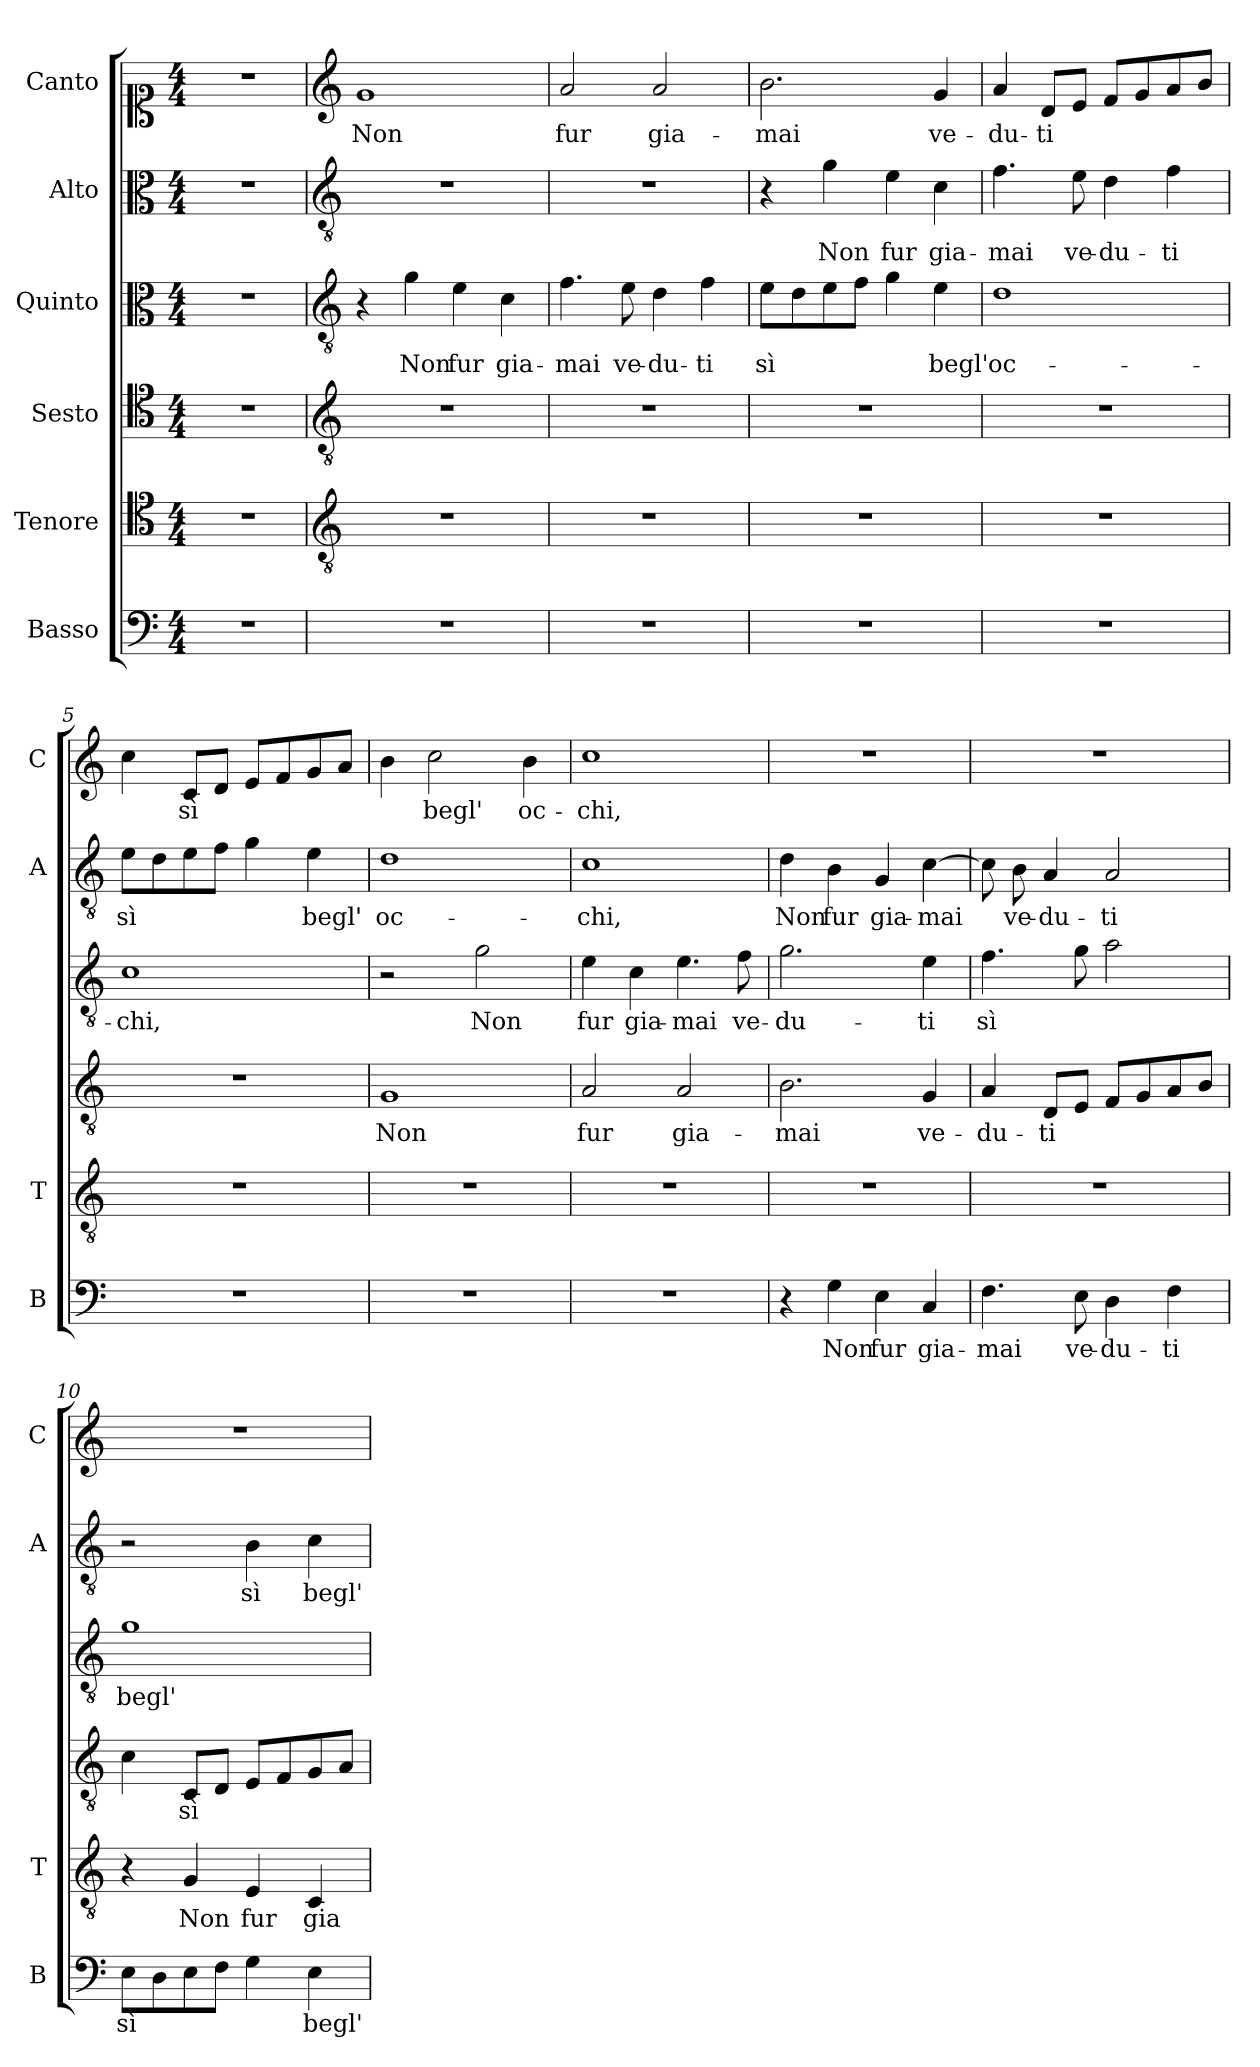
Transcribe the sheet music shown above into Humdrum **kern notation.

**kern	**text	**kern	**text	**kern	**text	**kern	**text	**kern	**text	**kern	**text
*part6	*part6	*part5	*part5	*part4	*part4	*part3	*part3	*part2	*part2	*part1	*part1
*staff6	*staff6	*staff5	*staff5	*staff4	*staff4	*staff3	*staff3	*staff2	*staff2	*staff1	*staff1
*I"Basso	*	*I"Tenore	*	*I"Sesto	*	*I"Quinto	*	*I"Alto	*	*I"Canto	*
*I'B	*	*I'T	*	*	*	*	*	*I'A	*	*I'C	*
*clefF4	*	*clefC4	*	*clefC4	*	*clefC3	*	*clefC3	*	*clefC1	*
*k[]	*	*k[]	*	*k[]	*	*k[]	*	*k[]	*	*k[]	*
*C:	*	*C:	*	*C:	*	*C:	*	*C:	*	*C:	*
*M4/4	*	*M4/4	*	*M4/4	*	*M4/4	*	*M4/4	*	*M4/4	*
=	=	=	=	=	=	=	=	=	=	=	=
1r	.	1r	.	1r	.	1r	.	1r	.	1r	.
=1	=1	=1	=1	=1	=1	=1	=1	=1	=1	=1	=1
*	*	*clefGv2	*	*clefGv2	*	*clefGv2	*	*clefGv2	*	*clefG2	*
!	!	!	!	!	!	!	!	!	!	!	!LO:LY:b
1r	.	1r	.	1r	.	4r	.	1r	.	1g	Non
!	!	!	!	!	!	!	!LO:LY:b	!	!	!	!
.	.	.	.	.	.	4g\	Non	.	.	.	.
!	!	!	!	!	!	!	!LO:LY:b	!	!	!	!
.	.	.	.	.	.	4e\	fur	.	.	.	.
!	!	!	!	!	!	!	!LO:LY:b	!	!	!	!
.	.	.	.	.	.	4c\	gia-	.	.	.	.
=2	=2	=2	=2	=2	=2	=2	=2	=2	=2	=2	=2
!	!	!	!	!	!	!	!LO:LY:b	!	!	!	!LO:LY:b
1r	.	1r	.	1r	.	4.f\	-mai	1r	.	2a/	fur
!	!	!	!	!	!	!	!LO:LY:b	!	!	!	!
.	.	.	.	.	.	8e\	ve-	.	.	.	.
!	!	!	!	!	!	!	!LO:LY:b	!	!	!	!LO:LY:b
.	.	.	.	.	.	4d\	-du-	.	.	2a/	gia-
!	!	!	!	!	!	!	!LO:LY:b	!	!	!	!
.	.	.	.	.	.	4f\	-ti	.	.	.	.
=3	=3	=3	=3	=3	=3	=3	=3	=3	=3	=3	=3
!	!	!	!	!	!	!	!LO:LY:b	!	!	!	!LO:LY:b
1r	.	1r	.	1r	.	8e\L	sì	4r	.	2.b\	-mai
.	.	.	.	.	.	8d\	.	.	.	.	.
!	!	!	!	!	!	!	!	!	!LO:LY:b	!	!
.	.	.	.	.	.	8e\	.	4g\	Non	.	.
.	.	.	.	.	.	8f\J	.	.	.	.	.
!	!	!	!	!	!	!	!	!	!LO:LY:b	!	!
.	.	.	.	.	.	4g\	.	4e\	fur	.	.
!	!	!	!	!	!	!	!LO:LY:b	!	!LO:LY:b	!	!LO:LY:b
.	.	.	.	.	.	4e\	begl'	4c\	gia-	4g/	ve-
=4	=4	=4	=4	=4	=4	=4	=4	=4	=4	=4	=4
!	!	!	!	!	!	!	!LO:LY:b	!	!LO:LY:b	!	!LO:LY:b
1r	.	1r	.	1r	.	1d	oc-	4.f\	-mai	4a/	-du-
!	!	!	!	!	!	!	!	!	!	!	!LO:LY:b
.	.	.	.	.	.	.	.	.	.	8d/L	-ti
!	!	!	!	!	!	!	!	!	!LO:LY:b	!	!
.	.	.	.	.	.	.	.	8e\	ve-	8e/J	.
!	!	!	!	!	!	!	!	!	!LO:LY:b	!	!
.	.	.	.	.	.	.	.	4d\	-du-	8f/L	.
.	.	.	.	.	.	.	.	.	.	8g/	.
!	!	!	!	!	!	!	!	!	!LO:LY:b	!	!
.	.	.	.	.	.	.	.	4f\	-ti	8a/	.
.	.	.	.	.	.	.	.	.	.	8b/J	.
=5	=5	=5	=5	=5	=5	=5	=5	=5	=5	=5	=5
!	!	!	!	!	!	!	!LO:LY:b	!	!LO:LY:b	!	!
1r	.	1r	.	1r	.	1c	-chi,	8e\L	sì	4cc\	.
.	.	.	.	.	.	.	.	8d\	.	.	.
!	!	!	!	!	!	!	!	!	!	!	!LO:LY:b
.	.	.	.	.	.	.	.	8e\	.	8c/L	sì
.	.	.	.	.	.	.	.	8f\J	.	8d/J	.
.	.	.	.	.	.	.	.	4g\	.	8e/L	.
.	.	.	.	.	.	.	.	.	.	8f/	.
!	!	!	!	!	!	!	!	!	!LO:LY:b	!	!
.	.	.	.	.	.	.	.	4e\	begl'	8g/	.
.	.	.	.	.	.	.	.	.	.	8a/J	.
=6	=6	=6	=6	=6	=6	=6	=6	=6	=6	=6	=6
!	!	!	!	!	!LO:LY:b	!	!	!	!LO:LY:b	!	!
1r	.	1r	.	1G	Non	2r	.	1d	oc-	4b\	.
!	!	!	!	!	!	!	!	!	!	!	!LO:LY:b
.	.	.	.	.	.	.	.	.	.	2cc\	begl'
!	!	!	!	!	!	!	!LO:LY:b	!	!	!	!
.	.	.	.	.	.	2g\	Non	.	.	.	.
!	!	!	!	!	!	!	!	!	!	!	!LO:LY:b
.	.	.	.	.	.	.	.	.	.	4b\	oc-
=7	=7	=7	=7	=7	=7	=7	=7	=7	=7	=7	=7
!	!	!	!	!	!LO:LY:b	!	!LO:LY:b	!	!LO:LY:b	!	!LO:LY:b
1r	.	1r	.	2A/	fur	4e\	fur	1c	-chi,	1cc	-chi,
!	!	!	!	!	!	!	!LO:LY:b	!	!	!	!
.	.	.	.	.	.	4c\	gia-	.	.	.	.
!	!	!	!	!	!LO:LY:b	!	!LO:LY:b	!	!	!	!
.	.	.	.	2A/	gia-	4.e\	-mai	.	.	.	.
!	!	!	!	!	!	!	!LO:LY:b	!	!	!	!
.	.	.	.	.	.	8f\	ve-	.	.	.	.
!!LO:LB:g=z
=8	=8	=8	=8	=8	=8	=8	=8	=8	=8	=8	=8
!	!	!	!	!	!LO:LY:b	!	!LO:LY:b	!	!LO:LY:b	!	!
4r	.	1r	.	2.B\	-mai	2.g\	-du-	4d\	Non	1r	.
!	!LO:LY:b	!	!	!	!	!	!	!	!LO:LY:b	!	!
4G\	Non	.	.	.	.	.	.	4B\	fur	.	.
!	!LO:LY:b	!	!	!	!	!	!	!	!LO:LY:b	!	!
4E\	fur	.	.	.	.	.	.	4G/	gia-	.	.
!	!LO:LY:b	!	!	!	!LO:LY:b	!	!LO:LY:b	!	!LO:LY:b	!	!
4C/	gia-	.	.	4G/	ve-	4e\	-ti	[4c\	-mai	.	.
=9	=9	=9	=9	=9	=9	=9	=9	=9	=9	=9	=9
!	!LO:LY:b	!	!	!	!LO:LY:b	!	!LO:LY:b	!	!	!	!
4.F\	-mai	1r	.	4A/	-du-	4.f\	sì	8c\]	.	1r	.
!	!	!	!	!	!	!	!	!	!LO:LY:b	!	!
.	.	.	.	.	.	.	.	8B\	ve-	.	.
!	!	!	!	!	!LO:LY:b	!	!	!	!LO:LY:b	!	!
.	.	.	.	8D/L	-ti	.	.	4A/	-du-	.	.
!	!LO:LY:b	!	!	!	!	!	!	!	!	!	!
8E\	ve-	.	.	8E/J	.	8g\	.	.	.	.	.
!	!LO:LY:b	!	!	!	!	!	!	!	!LO:LY:b	!	!
4D\	-du-	.	.	8F/L	.	2a\	.	2A/	-ti	.	.
.	.	.	.	8G/	.	.	.	.	.	.	.
!	!LO:LY:b	!	!	!	!	!	!	!	!	!	!
4F\	-ti	.	.	8A/	.	.	.	.	.	.	.
.	.	.	.	8B/J	.	.	.	.	.	.	.
=10	=10	=10	=10	=10	=10	=10	=10	=10	=10	=10	=10
!	!LO:LY:b	!	!	!	!	!	!LO:LY:b	!	!	!	!
8E\L	sì	4r	.	4c\	.	1g	begl'	2r	.	1r	.
8D\	.	.	.	.	.	.	.	.	.	.	.
!	!	!	!LO:LY:b	!	!LO:LY:b	!	!	!	!	!	!
8E\	.	4G/	Non	8C/L	sì	.	.	.	.	.	.
8F\J	.	.	.	8D/J	.	.	.	.	.	.	.
!	!	!	!LO:LY:b	!	!	!	!	!	!LO:LY:b	!	!
4G\	.	4E/	fur	8E/L	.	.	.	4B\	sì	.	.
.	.	.	.	8F/	.	.	.	.	.	.	.
!	!LO:LY:b	!	!LO:LY:b	!	!	!	!	!	!LO:LY:b	!	!
4E\	begl'	4C/	gia-	8G/	.	.	.	4c\	begl'	.	.
.	.	.	.	8A/J	.	.	.	.	.	.	.
=	=	=	=	=	=	=	=	=	=	=	=
*-	*-	*-	*-	*-	*-	*-	*-	*-	*-	*-	*-
